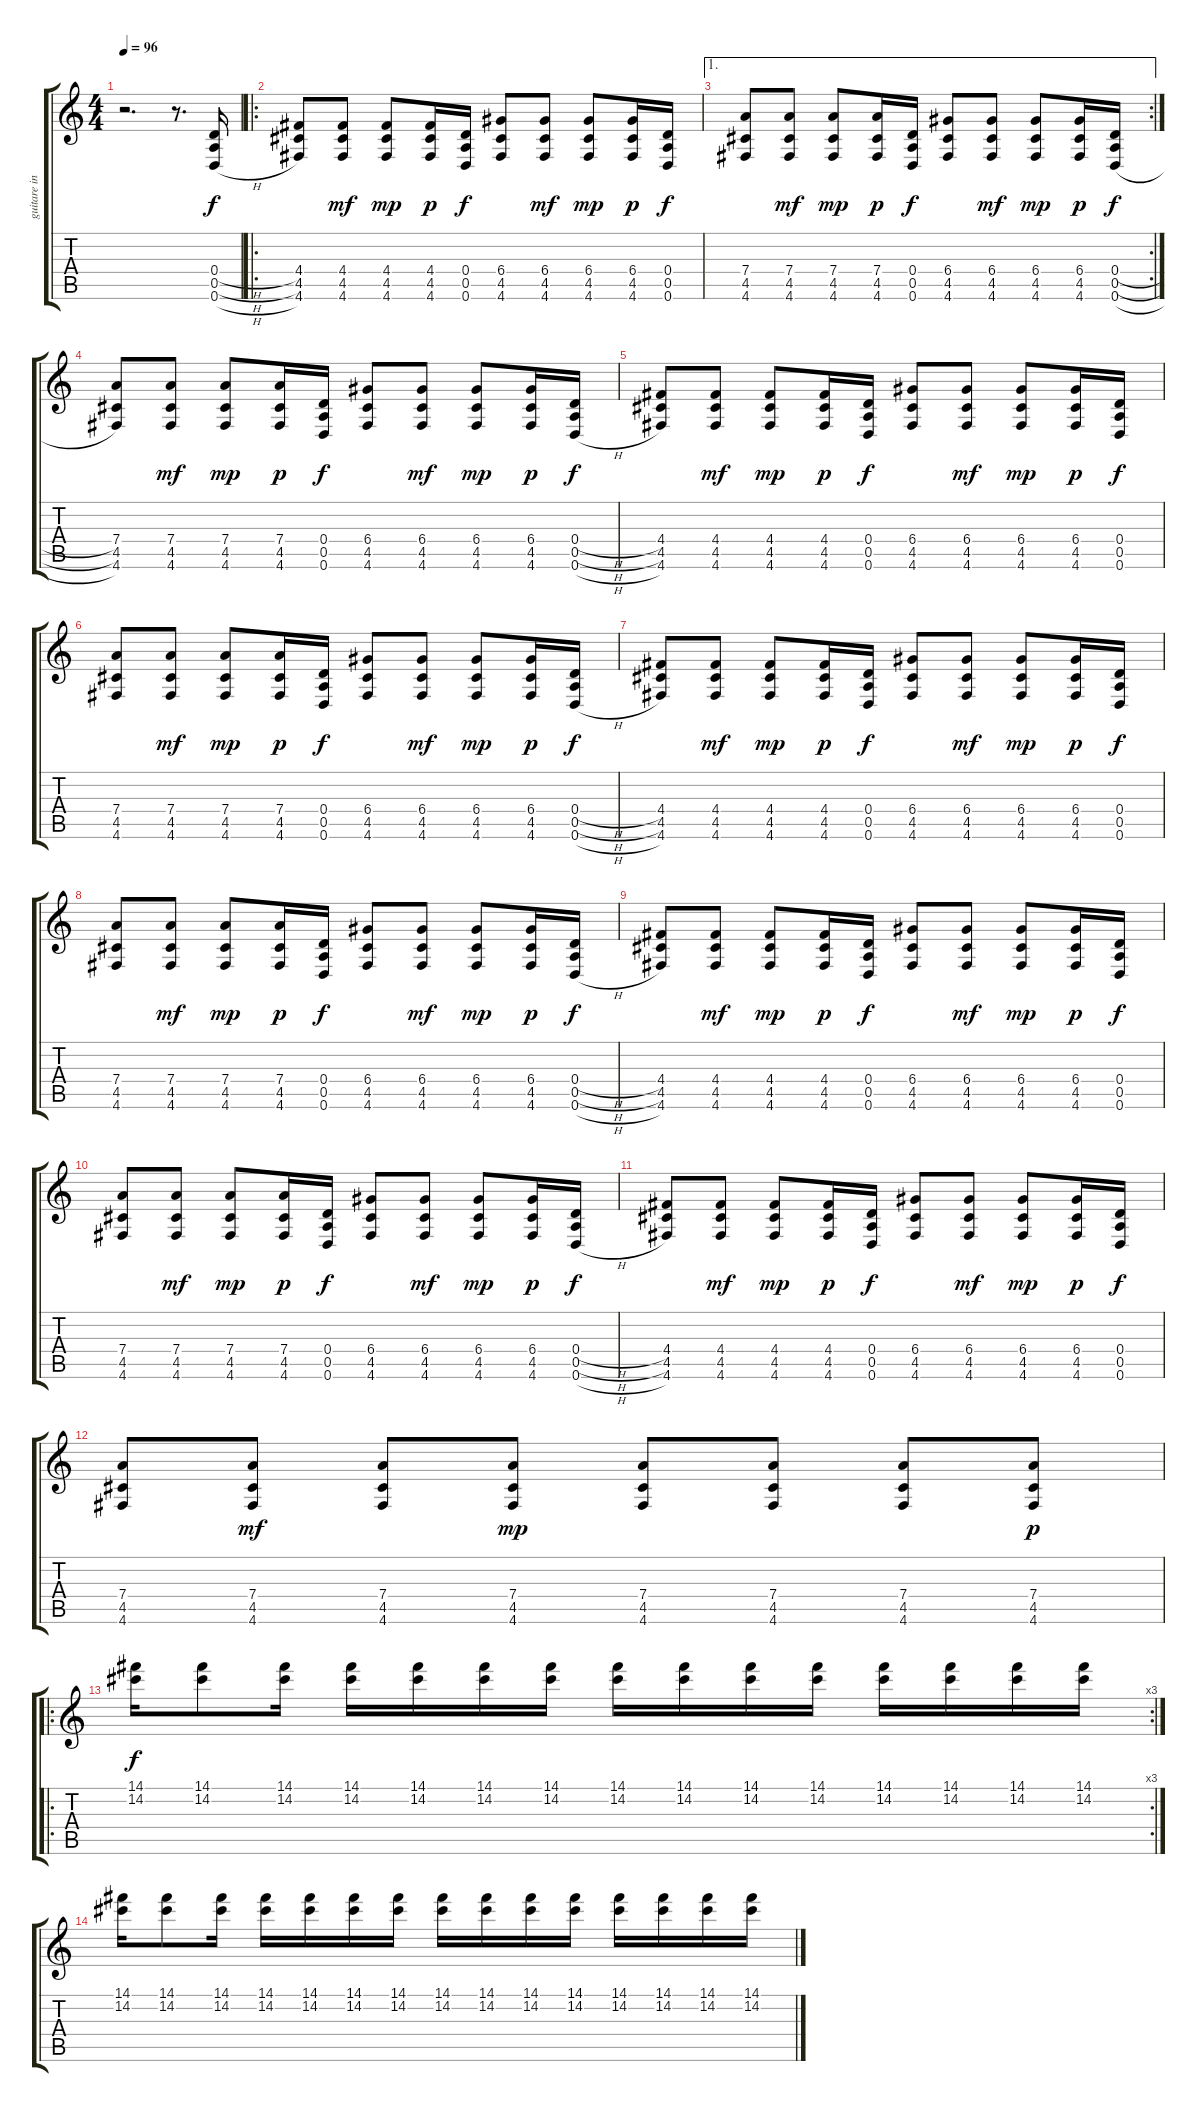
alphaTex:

\track ("guitare intro" "guitare in") {instrument distortionguitar}
\staff {score tabs}
\tuning (E4 B3 G3 D3 A2 D2) {hide}
\ts (4 4)
\tempo 96
\clef g2
\ks c
r.2{d dy f instrument distortionguitar} r.8{d} (0.4{h} 0.5{h} 0.6{h}).16 |
\ro
(4.4 4.5 4.6).8{volume 16} (4.4 4.5 4.6).8{dy mf balance 0} (4.4 4.5 4.6).8{dy mp balance 16} (4.4 4.5 4.6).16{dy p balance 0} (0.4 0.5 0.6).16{dy f volume 16 balance 8} (6.4 4.5 4.6).8 (6.4 4.5 4.6).8{dy mf balance 0} (6.4 4.5 4.6).8{dy mp balance 16} (6.4 4.5 4.6).16{dy p balance 0} (0.4 0.5 0.6).16{dy f volume 16 balance 8} |
\ae 1
\rc 2
(7.4 4.5 4.6).8 (7.4 4.5 4.6).8{dy mf balance 0} (7.4 4.5 4.6).8{dy mp balance 16} (7.4 4.5 4.6).16{dy p balance 0} (0.4 0.5 0.6).16{dy f volume 16 balance 8} (6.4 4.5 4.6).8 (6.4 4.5 4.6).8{dy mf balance 0} (6.4 4.5 4.6).8{dy mp balance 16} (6.4 4.5 4.6).16{dy p balance 0} (0.4{h} 0.5{h} 0.6{h}).16{dy f volume 16 balance 8} |
(7.4 4.5 4.6).8 (7.4 4.5 4.6).8{dy mf balance 0} (7.4 4.5 4.6).8{dy mp balance 16} (7.4 4.5 4.6).16{dy p balance 0} (0.4 0.5 0.6).16{dy f volume 16 balance 8} (6.4 4.5 4.6).8 (6.4 4.5 4.6).8{dy mf balance 0} (6.4 4.5 4.6).8{dy mp balance 16} (6.4 4.5 4.6).16{dy p balance 0} (0.4{h} 0.5{h} 0.6{h}).16{dy f volume 16 balance 8} |
(4.4 4.5 4.6).8{volume 16} (4.4 4.5 4.6).8{dy mf balance 0} (4.4 4.5 4.6).8{dy mp balance 16} (4.4 4.5 4.6).16{dy p balance 0} (0.4 0.5 0.6).16{dy f volume 16 balance 8} (6.4 4.5 4.6).8 (6.4 4.5 4.6).8{dy mf balance 0} (6.4 4.5 4.6).8{dy mp balance 16} (6.4 4.5 4.6).16{dy p balance 0} (0.4 0.5 0.6).16{dy f volume 16 balance 8} |
(7.4 4.5 4.6).8 (7.4 4.5 4.6).8{dy mf balance 0} (7.4 4.5 4.6).8{dy mp balance 16} (7.4 4.5 4.6).16{dy p balance 0} (0.4 0.5 0.6).16{dy f volume 16 balance 8} (6.4 4.5 4.6).8 (6.4 4.5 4.6).8{dy mf balance 0} (6.4 4.5 4.6).8{dy mp balance 16} (6.4 4.5 4.6).16{dy p balance 0} (0.4{h} 0.5{h} 0.6{h}).16{dy f volume 16 balance 8} |
(4.4 4.5 4.6).8{volume 16} (4.4 4.5 4.6).8{dy mf balance 0} (4.4 4.5 4.6).8{dy mp balance 16} (4.4 4.5 4.6).16{dy p balance 0} (0.4 0.5 0.6).16{dy f volume 16 balance 8} (6.4 4.5 4.6).8 (6.4 4.5 4.6).8{dy mf balance 0} (6.4 4.5 4.6).8{dy mp balance 16} (6.4 4.5 4.6).16{dy p balance 0} (0.4 0.5 0.6).16{dy f volume 16 balance 8} |
(7.4 4.5 4.6).8 (7.4 4.5 4.6).8{dy mf balance 0} (7.4 4.5 4.6).8{dy mp balance 16} (7.4 4.5 4.6).16{dy p balance 0} (0.4 0.5 0.6).16{dy f volume 16 balance 8} (6.4 4.5 4.6).8 (6.4 4.5 4.6).8{dy mf balance 0} (6.4 4.5 4.6).8{dy mp balance 16} (6.4 4.5 4.6).16{dy p balance 0} (0.4{h} 0.5{h} 0.6{h}).16{dy f volume 16 balance 8} |
(4.4 4.5 4.6).8{volume 16} (4.4 4.5 4.6).8{dy mf balance 0} (4.4 4.5 4.6).8{dy mp balance 16} (4.4 4.5 4.6).16{dy p balance 0} (0.4 0.5 0.6).16{dy f volume 16 balance 8} (6.4 4.5 4.6).8 (6.4 4.5 4.6).8{dy mf balance 0} (6.4 4.5 4.6).8{dy mp balance 16} (6.4 4.5 4.6).16{dy p balance 0} (0.4 0.5 0.6).16{dy f volume 16 balance 8} |
(7.4 4.5 4.6).8 (7.4 4.5 4.6).8{dy mf balance 0} (7.4 4.5 4.6).8{dy mp balance 16} (7.4 4.5 4.6).16{dy p balance 0} (0.4 0.5 0.6).16{dy f volume 16 balance 8} (6.4 4.5 4.6).8 (6.4 4.5 4.6).8{dy mf balance 0} (6.4 4.5 4.6).8{dy mp balance 16} (6.4 4.5 4.6).16{dy p balance 0} (0.4{h} 0.5{h} 0.6{h}).16{dy f volume 16 balance 8} |
(4.4 4.5 4.6).8{volume 16} (4.4 4.5 4.6).8{dy mf balance 0} (4.4 4.5 4.6).8{dy mp balance 16} (4.4 4.5 4.6).16{dy p balance 0} (0.4 0.5 0.6).16{dy f volume 16 balance 8} (6.4 4.5 4.6).8 (6.4 4.5 4.6).8{dy mf balance 0} (6.4 4.5 4.6).8{dy mp balance 16} (6.4 4.5 4.6).16{dy p balance 0} (0.4 0.5 0.6).16{dy f volume 16 balance 8} |
(7.4 4.5 4.6).8{volume 16} (7.4 4.5 4.6).8{dy mf} (7.4 4.5 4.6).8 (7.4 4.5 4.6).8{dy mp} (7.4 4.5 4.6).8 (7.4 4.5 4.6).8 (7.4 4.5 4.6).8 (7.4 4.5 4.6).8{dy p} |
\ro
\rc 3
(14.1 14.2).16{dy f volume 10} (14.1 14.2).8 (14.1 14.2).16 (14.1 14.2).16 (14.1 14.2).16 (14.1 14.2).16 (14.1 14.2).16 (14.1 14.2).16 (14.1 14.2).16 (14.1 14.2).16 (14.1 14.2).16 (14.1 14.2).16 (14.1 14.2).16 (14.1 14.2).16 (14.1 14.2).16 |
(14.1 14.2).16{volume 10} (14.1 14.2).8 (14.1 14.2).16 (14.1 14.2).16 (14.1 14.2).16 (14.1 14.2).16 (14.1 14.2).16 (14.1 14.2).16 (14.1 14.2).16 (14.1 14.2).16 (14.1 14.2).16 (14.1 14.2).16 (14.1 14.2).16 (14.1 14.2).16 (14.1 14.2).16
